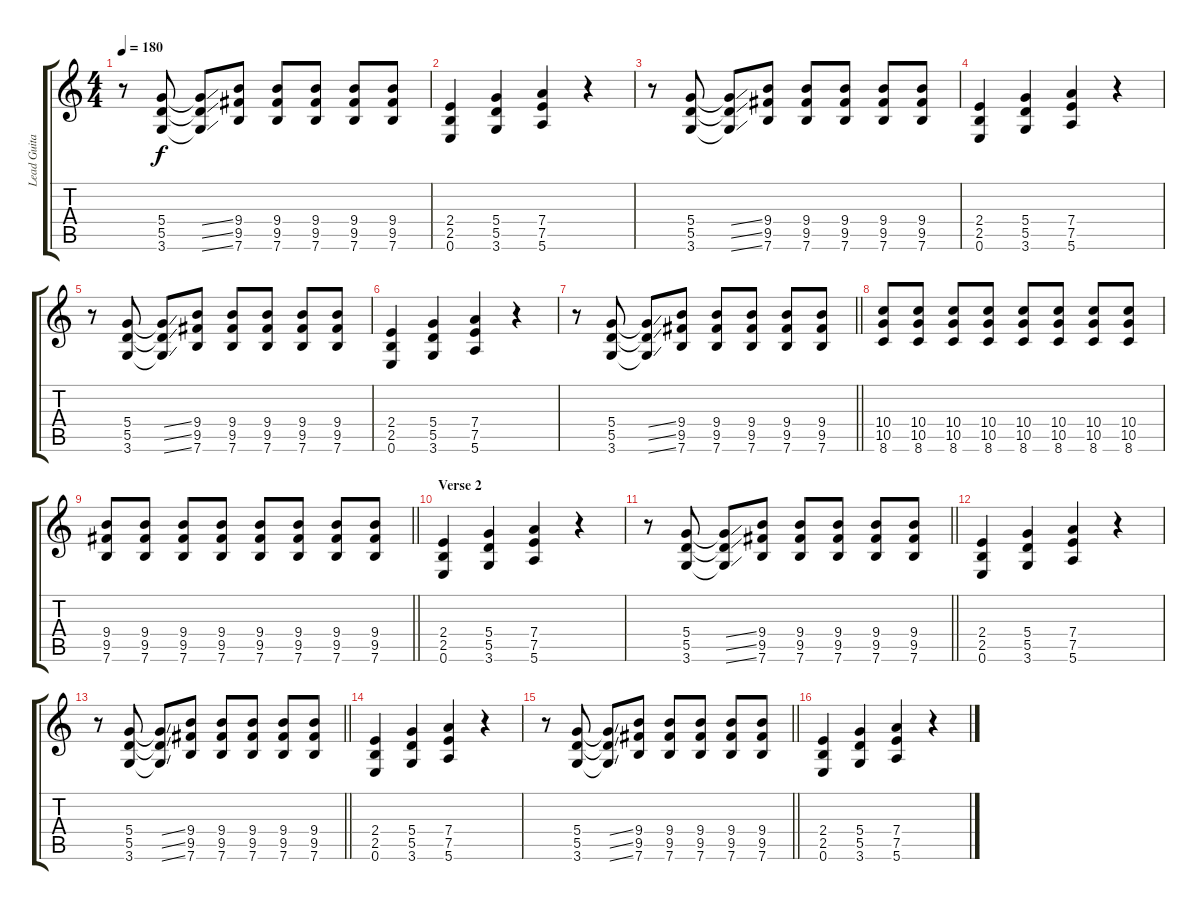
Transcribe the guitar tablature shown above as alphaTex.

\track ("Lead Guitar - Nicholaus Arson" "Lead Guita") {instrument distortionguitar}
\staff {score tabs}
\tuning (E4 B3 G3 D3 A2 E2) {hide}
\ts (4 4)
\tempo 180
\clef g2
\ks c
r.8{dy f} (5.4 5.5 3.6).8 (5.4{ss t} 5.5{ss t} 3.6{ss t}).8 (9.4 9.5 7.6).8 (9.4 9.5 7.6).8 (9.4 9.5 7.6).8 (9.4 9.5 7.6).8 (9.4 9.5 7.6).8 |
(2.4 2.5 0.6).4 (5.4 5.5 3.6).4 (7.4 7.5 5.6).4 r.4 |
r.8 (5.4 5.5 3.6).8 (5.4{ss t} 5.5{ss t} 3.6{ss t}).8 (9.4 9.5 7.6).8 (9.4 9.5 7.6).8 (9.4 9.5 7.6).8 (9.4 9.5 7.6).8 (9.4 9.5 7.6).8 |
(2.4 2.5 0.6).4 (5.4 5.5 3.6).4 (7.4 7.5 5.6).4 r.4 |
r.8 (5.4 5.5 3.6).8 (5.4{ss t} 5.5{ss t} 3.6{ss t}).8 (9.4 9.5 7.6).8 (9.4 9.5 7.6).8 (9.4 9.5 7.6).8 (9.4 9.5 7.6).8 (9.4 9.5 7.6).8 |
(2.4 2.5 0.6).4 (5.4 5.5 3.6).4 (7.4 7.5 5.6).4 r.4 |
\barLineRight lightlight
r.8 (5.4 5.5 3.6).8 (5.4{ss t} 5.5{ss t} 3.6{ss t}).8 (9.4 9.5 7.6).8 (9.4 9.5 7.6).8 (9.4 9.5 7.6).8 (9.4 9.5 7.6).8 (9.4 9.5 7.6).8 |
\section ("" "")
(10.4 10.5 8.6).8 (10.4 10.5 8.6).8 (10.4 10.5 8.6).8 (10.4 10.5 8.6).8 (10.4 10.5 8.6).8 (10.4 10.5 8.6).8 (10.4 10.5 8.6).8 (10.4 10.5 8.6).8 |
\barLineRight lightlight
(9.4 9.5 7.6).8 (9.4 9.5 7.6).8 (9.4 9.5 7.6).8 (9.4 9.5 7.6).8 (9.4 9.5 7.6).8 (9.4 9.5 7.6).8 (9.4 9.5 7.6).8 (9.4 9.5 7.6).8 |
\section ("" "Verse 2")
(2.4 2.5 0.6).4 (5.4 5.5 3.6).4 (7.4 7.5 5.6).4 r.4 |
\barLineRight lightlight
r.8 (5.4 5.5 3.6).8 (5.4{ss t} 5.5{ss t} 3.6{ss t}).8 (9.4 9.5 7.6).8 (9.4 9.5 7.6).8 (9.4 9.5 7.6).8 (9.4 9.5 7.6).8 (9.4 9.5 7.6).8 |
(2.4 2.5 0.6).4 (5.4 5.5 3.6).4 (7.4 7.5 5.6).4 r.4 |
\barLineRight lightlight
r.8 (5.4 5.5 3.6).8 (5.4{ss t} 5.5{ss t} 3.6{ss t}).8 (9.4 9.5 7.6).8 (9.4 9.5 7.6).8 (9.4 9.5 7.6).8 (9.4 9.5 7.6).8 (9.4 9.5 7.6).8 |
(2.4 2.5 0.6).4 (5.4 5.5 3.6).4 (7.4 7.5 5.6).4 r.4 |
\barLineRight lightlight
r.8 (5.4 5.5 3.6).8 (5.4{ss t} 5.5{ss t} 3.6{ss t}).8 (9.4 9.5 7.6).8 (9.4 9.5 7.6).8 (9.4 9.5 7.6).8 (9.4 9.5 7.6).8 (9.4 9.5 7.6).8 |
(2.4 2.5 0.6).4 (5.4 5.5 3.6).4 (7.4 7.5 5.6).4 r.4
